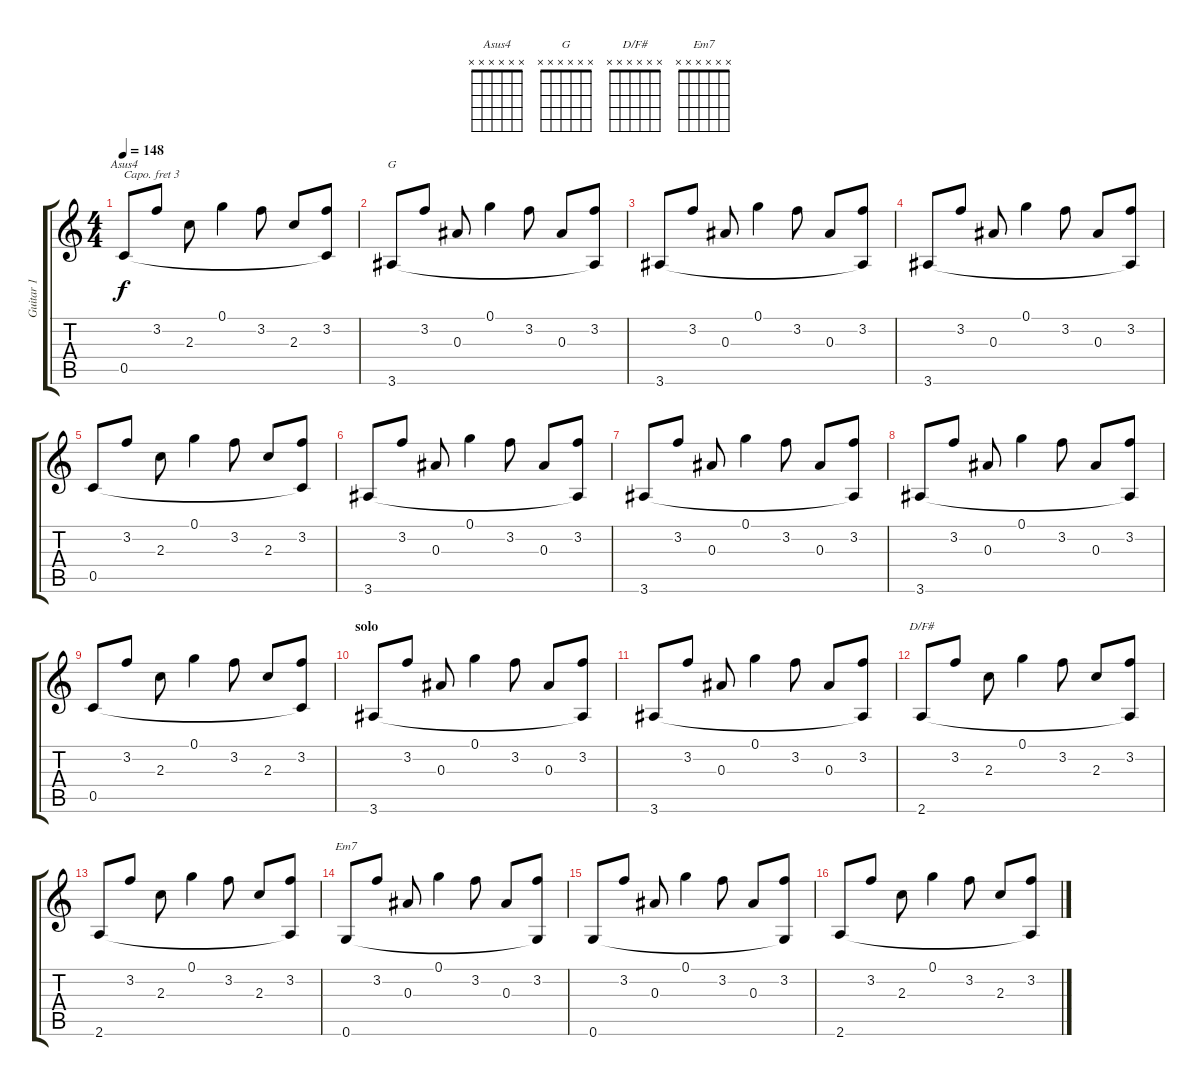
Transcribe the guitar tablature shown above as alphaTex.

\track ("Guitar 1" "Guitar 1") {instrument acousticguitarsteel}
\staff {score tabs}
\capo 3
\tuning (E4 B3 G3 D3 A2 E2) {hide}
\chord ("Asus4" x x x x x x) {firstfret 0}
\chord ("G" x x x x x x) {firstfret 0}
\chord ("D/F#" x x x x x x) {firstfret 0}
\chord ("Em7" x x x x x x) {firstfret 0}
\ts (4 4)
\tempo 148
\clef g2
\ks c
0.5.8{ch "Asus4" dy f} 3.2.8 2.3.8 0.1.4 3.2.8 2.3.8 (3.2 0.5{t}).8 |
3.6.8{ch "G"} 3.2.8 0.3.8 0.1.4 3.2.8 0.3.8 (3.2 3.6{t}).8 |
3.6.8 3.2.8 0.3.8 0.1.4 3.2.8 0.3.8 (3.2 3.6{t}).8 |
3.6.8 3.2.8 0.3.8 0.1.4 3.2.8 0.3.8 (3.2 3.6{t}).8 |
0.5.8 3.2.8 2.3.8 0.1.4 3.2.8 2.3.8 (3.2 0.5{t}).8 |
3.6.8 3.2.8 0.3.8 0.1.4 3.2.8 0.3.8 (3.2 3.6{t}).8 |
3.6.8 3.2.8 0.3.8 0.1.4 3.2.8 0.3.8 (3.2 3.6{t}).8 |
3.6.8 3.2.8 0.3.8 0.1.4 3.2.8 0.3.8 (3.2 3.6{t}).8 |
0.5.8 3.2.8 2.3.8 0.1.4 3.2.8 2.3.8 (3.2 0.5{t}).8 |
\section ("" "solo")
3.6.8 3.2.8 0.3.8 0.1.4 3.2.8 0.3.8 (3.2 3.6{t}).8 |
3.6.8 3.2.8 0.3.8 0.1.4 3.2.8 0.3.8 (3.2 3.6{t}).8 |
2.6.8{ch "D/F#"} 3.2.8 2.3.8 0.1.4 3.2.8 2.3.8 (3.2 2.6{t}).8 |
2.6.8 3.2.8 2.3.8 0.1.4 3.2.8 2.3.8 (3.2 2.6{t}).8 |
0.6.8{ch "Em7"} 3.2.8 0.3.8 0.1.4 3.2.8 0.3.8 (3.2 0.6{t}).8 |
0.6.8 3.2.8 0.3.8 0.1.4 3.2.8 0.3.8 (3.2 0.6{t}).8 |
2.6.8 3.2.8 2.3.8 0.1.4 3.2.8 2.3.8 (3.2 2.6{t}).8
